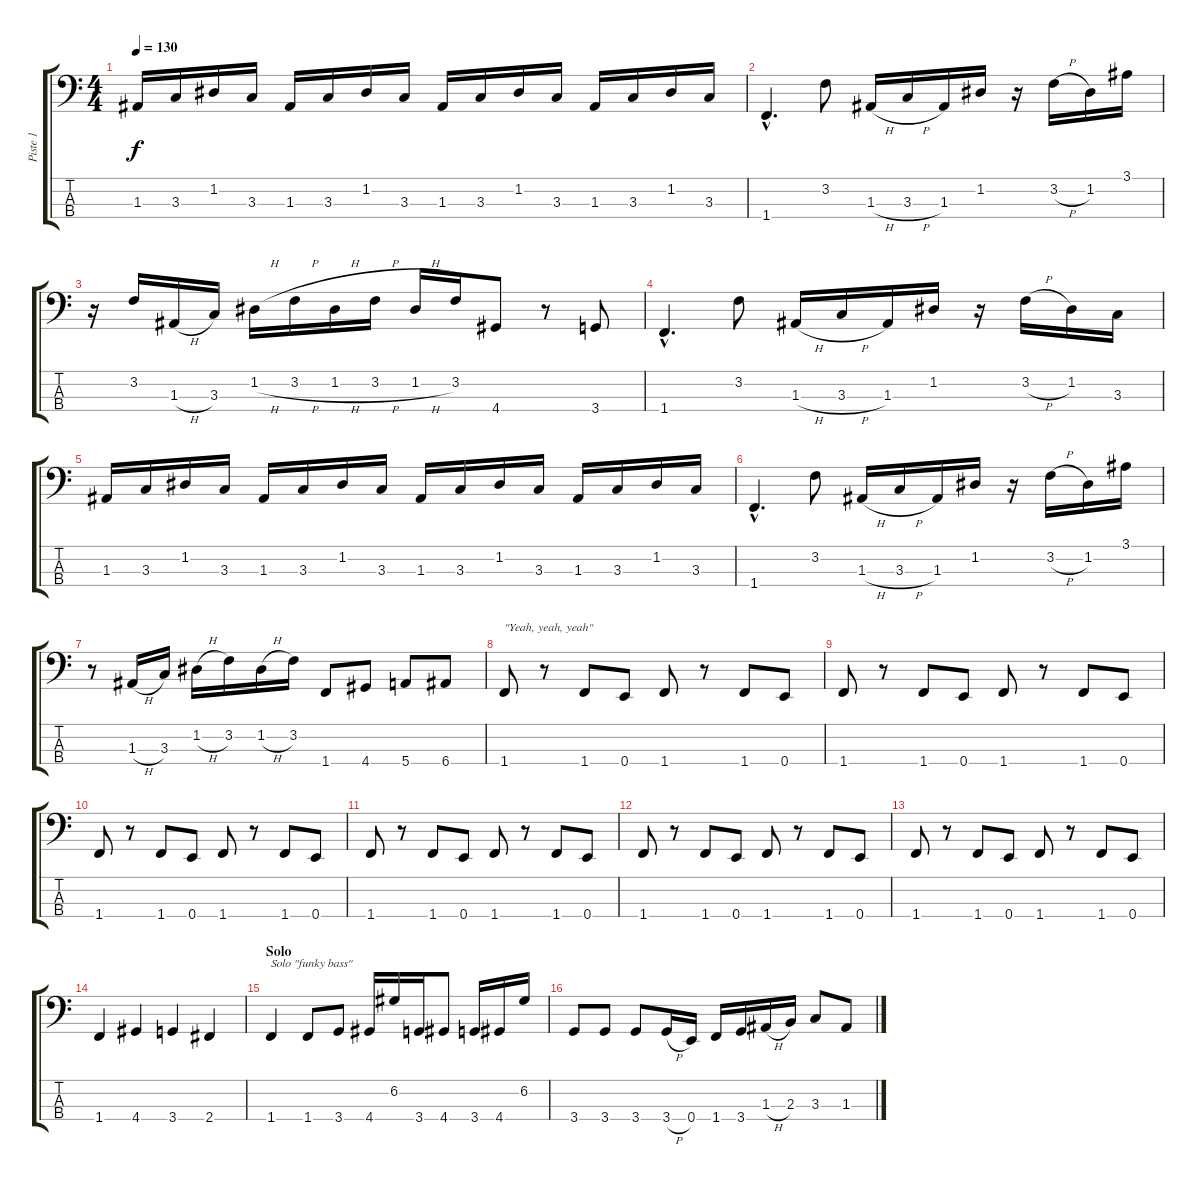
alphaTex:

\track ("Piste 1" "Piste 1") {instrument slapbass1}
\staff {score tabs}
\tuning (G2 D2 A1 E1) {hide}
\ts (4 4)
\tempo 130
\clef f4
\ks c
1.3.16{dy f} 3.3.16 1.2.16 3.3.16 1.3.16 3.3.16 1.2.16 3.3.16 1.3.16 3.3.16 1.2.16 3.3.16 1.3.16 3.3.16 1.2.16 3.3.16 |
1.4{hac}.4{d} 3.2.8 1.3{h}.16 3.3{h}.16 1.3.16 1.2.16 r.16 3.2{h}.16 1.2.16 3.1.16 |
r.16 3.2.16 1.3{h}.16 3.3.16 1.2{h}.16 3.2{h}.16 1.2{h}.16 3.2{h}.16 1.2{h}.16 3.2.16 4.4.8 r.8 3.4.8 |
1.4{hac}.4{d} 3.2.8 1.3{h}.16 3.3{h}.16 1.3.16 1.2.16 r.16 3.2{h}.16 1.2.16 3.3.16 |
1.3.16 3.3.16 1.2.16 3.3.16 1.3.16 3.3.16 1.2.16 3.3.16 1.3.16 3.3.16 1.2.16 3.3.16 1.3.16 3.3.16 1.2.16 3.3.16 |
1.4{hac}.4{d} 3.2.8 1.3{h}.16 3.3{h}.16 1.3.16 1.2.16 r.16 3.2{h}.16 1.2.16 3.1.16 |
r.8 1.3{h}.16 3.3.16 1.2{h}.16 3.2.16 1.2{h}.16 3.2.16 1.4.8 4.4.8 5.4.8 6.4.8 |
1.4.8{txt "\"Yeah, yeah, yeah\""} r.8 1.4.8 0.4.8 1.4.8 r.8 1.4.8 0.4.8 |
1.4.8 r.8 1.4.8 0.4.8 1.4.8 r.8 1.4.8 0.4.8 |
1.4.8 r.8 1.4.8 0.4.8 1.4.8 r.8 1.4.8 0.4.8 |
1.4.8 r.8 1.4.8 0.4.8 1.4.8 r.8 1.4.8 0.4.8 |
1.4.8 r.8 1.4.8 0.4.8 1.4.8 r.8 1.4.8 0.4.8 |
1.4.8 r.8 1.4.8 0.4.8 1.4.8 r.8 1.4.8 0.4.8 |
1.4.4 4.4.4 3.4.4 2.4.4 |
\section ("" "Solo")
1.4.4{txt "Solo \"funky bass\""} 1.4.8 3.4.8 4.4.16 6.2.16 3.4.16 4.4.8 3.4.16 4.4.16 6.2.16 |
3.4.8 3.4.8 3.4.8 3.4{h}.16 0.4.16 1.4.16 3.4.16 1.3{h}.16 2.3.16 3.3.8 1.3.8
